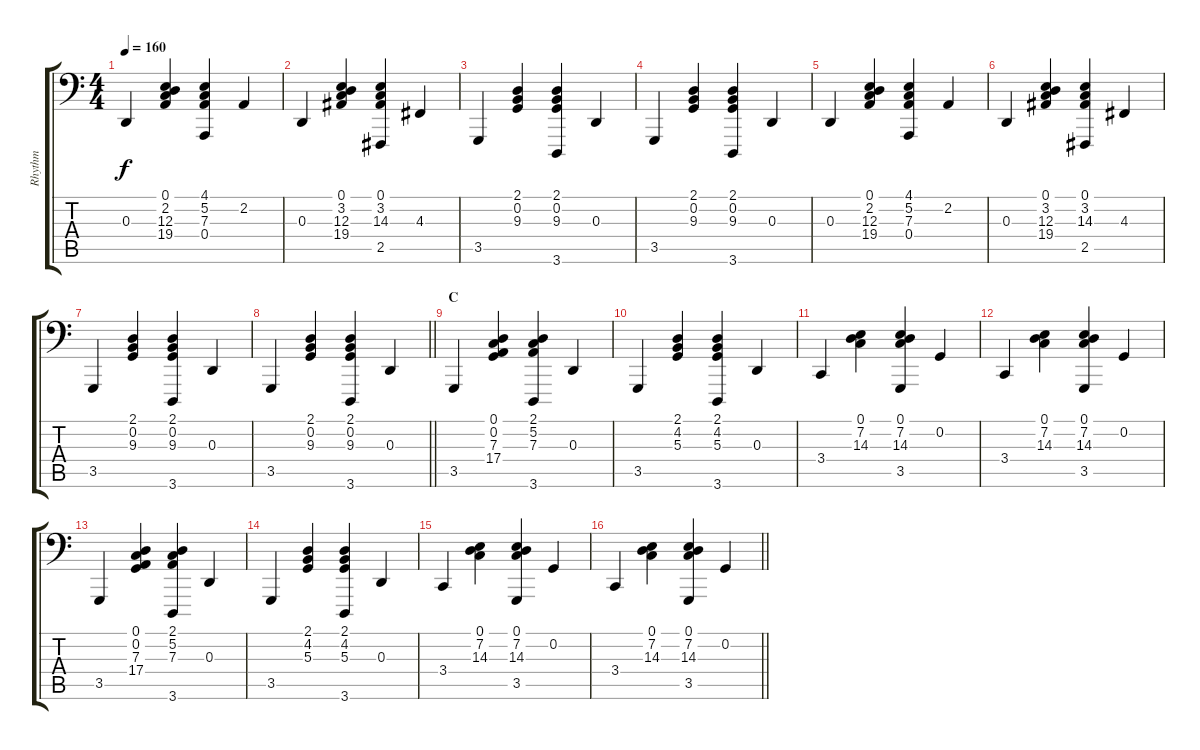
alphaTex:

\track ("Rhythm" "Rhythm") {instrument pizzicatostrings}
\staff {score tabs}
\tuning (C3 G2 D2 A1 E1 B0) {hide}
\ts (4 4)
\tempo 160
\clef f4
\ks c
0.3.4{dy f} (0.1 2.2 12.3 19.4).4 (4.1 5.2 7.3 0.4).4 2.2.4 |
0.3.4 (0.1 3.2 12.3 19.4).4 (0.1 3.2 14.3 2.5).4 4.3.4 |
3.5.4 (2.1 0.2 9.3).4 (2.1 0.2 9.3 3.6).4 0.3.4 |
3.5.4 (2.1 0.2 9.3).4 (2.1 0.2 9.3 3.6).4 0.3.4 |
0.3.4 (0.1 2.2 12.3 19.4).4 (4.1 5.2 7.3 0.4).4 2.2.4 |
0.3.4 (0.1 3.2 12.3 19.4).4 (0.1 3.2 14.3 2.5).4 4.3.4 |
3.5.4 (2.1 0.2 9.3).4 (2.1 0.2 9.3 3.6).4 0.3.4 |
\barLineRight lightlight
3.5.4 (2.1 0.2 9.3).4 (2.1 0.2 9.3 3.6).4 0.3.4 |
\section ("" "C")
3.5.4 (0.1 0.2 7.3 17.4).4 (2.1 5.2 7.3 3.6).4 0.3.4 |
3.5.4 (2.1 4.2 5.3).4 (2.1 4.2 5.3 3.6).4 0.3.4 |
3.4.4 (0.1 7.2 14.3).4 (0.1 7.2 14.3 3.5).4 0.2.4 |
3.4.4 (0.1 7.2 14.3).4 (0.1 7.2 14.3 3.5).4 0.2.4 |
3.5.4 (0.1 0.2 7.3 17.4).4 (2.1 5.2 7.3 3.6).4 0.3.4 |
3.5.4 (2.1 4.2 5.3).4 (2.1 4.2 5.3 3.6).4 0.3.4 |
3.4.4 (0.1 7.2 14.3).4 (0.1 7.2 14.3 3.5).4 0.2.4 |
\barLineRight lightlight
3.4.4 (0.1 7.2 14.3).4 (0.1 7.2 14.3 3.5).4 0.2.4
